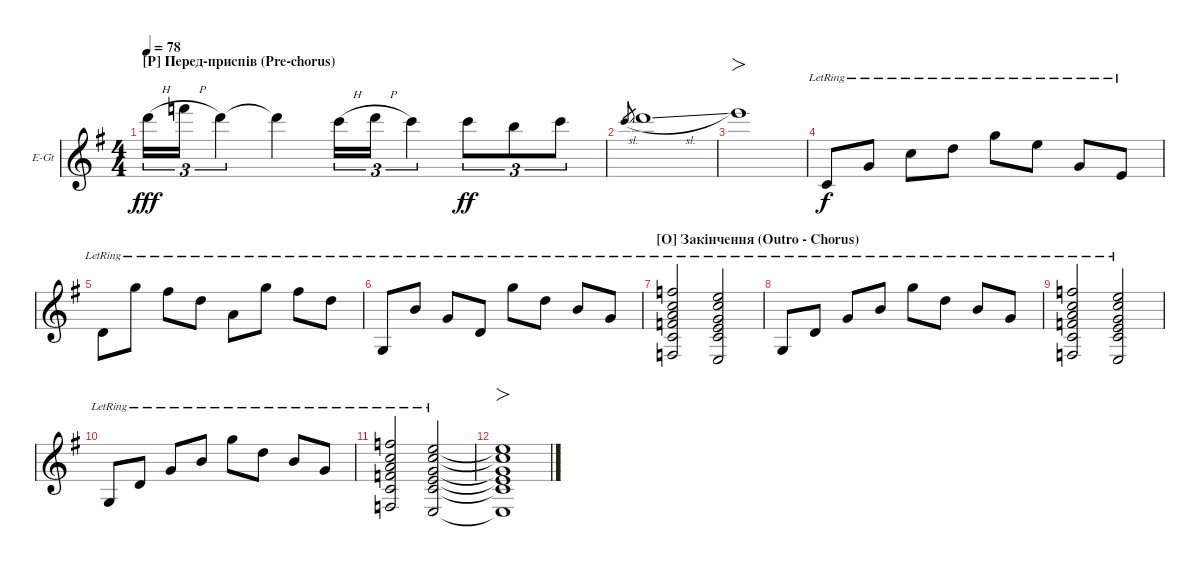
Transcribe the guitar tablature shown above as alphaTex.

\defaultSystemsLayout 4
\bracketExtendMode groupsimilarinstruments
\firstSystemTrackNameOrientation horizontal
\otherSystemsTrackNameOrientation horizontal
\track ("Electric Guitar (Billy Rankin)" "E-Gt") {instrument electricguitarclean}
\staff {score}
\tuning (E4 B3 G3 D3 A2 E2)
\ts (4 4)
\section ("P" "Перед-приспів (Pre-chorus)")
\tempo 78
\clef g2
\ks eminor
15.2{h}.16{tu (3 2) dy fff} 18.2{h}.16{tu (3 2)} 15.2.4{tu (3 2)} 15.2{t}.4 13.2{h}.16{tu (3 2)} 15.2{h}.16{tu (3 2)} 13.2.4{tu (3 2)} 13.2.8{tu (3 2) dy ff} 12.2.8{tu (3 2)} 13.2.8{tu (3 2)} |
13.2{sl}.8{gr} 15.2{sl}.1 |
17.2.1{fo} |
3.5{lr}.8{dy f} 0.3{lr}.8 1.2{lr}.8 3.2{lr}.8 3.1{lr}.8 0.1{lr}.8 0.3{lr}.8 2.4{lr}.8 |
0.4{lr}.8 3.1{lr}.8 2.1{lr}.8 3.2{lr}.8 2.3{lr}.8 3.1{lr}.8 2.1{lr}.8 3.2{lr}.8 |
3.6{lr}.8 4.3{lr}.8 5.4{lr}.8 5.5{lr}.8 3.1{lr}.8 3.2{lr}.8 4.3{lr}.8 5.4{lr}.8 |
\section ("O" "Закінчення (Outro - Chorus)")
(1.6{lr} 3.5{lr} 3.4{lr} 2.3{lr} 1.2{lr} 1.1{lr}).2 (0.6{lr} 3.5{lr} 2.4{lr} 0.3{lr} 1.2{lr} 0.1{lr}).2 |
3.6{lr}.8 5.5{lr}.8 5.4{lr}.8 4.3{lr}.8 3.1{lr}.8 3.2{lr}.8 4.3{lr}.8 5.4{lr}.8 |
(1.6{lr} 3.5{lr} 3.4{lr} 2.3{lr} 1.2{lr} 1.1{lr}).2 (0.6{lr} 3.5{lr} 2.4{lr} 0.3{lr} 1.2{lr} 0.1{lr}).2 |
3.6{lr}.8 5.5{lr}.8 5.4{lr}.8 4.3{lr}.8 3.1{lr}.8 3.2{lr}.8 4.3{lr}.8 5.4{lr}.8 |
(1.6{lr} 3.5{lr} 3.4{lr} 2.3{lr} 1.2{lr} 1.1{lr}).2 (0.6{lr} 3.5{lr} 2.4{lr} 0.3{lr} 1.2{lr} 0.1{lr}).2 |
(0.6{t} 3.5{t} 2.4{t} 0.3{t} 1.2{t} 0.1{t}).1{fo}
